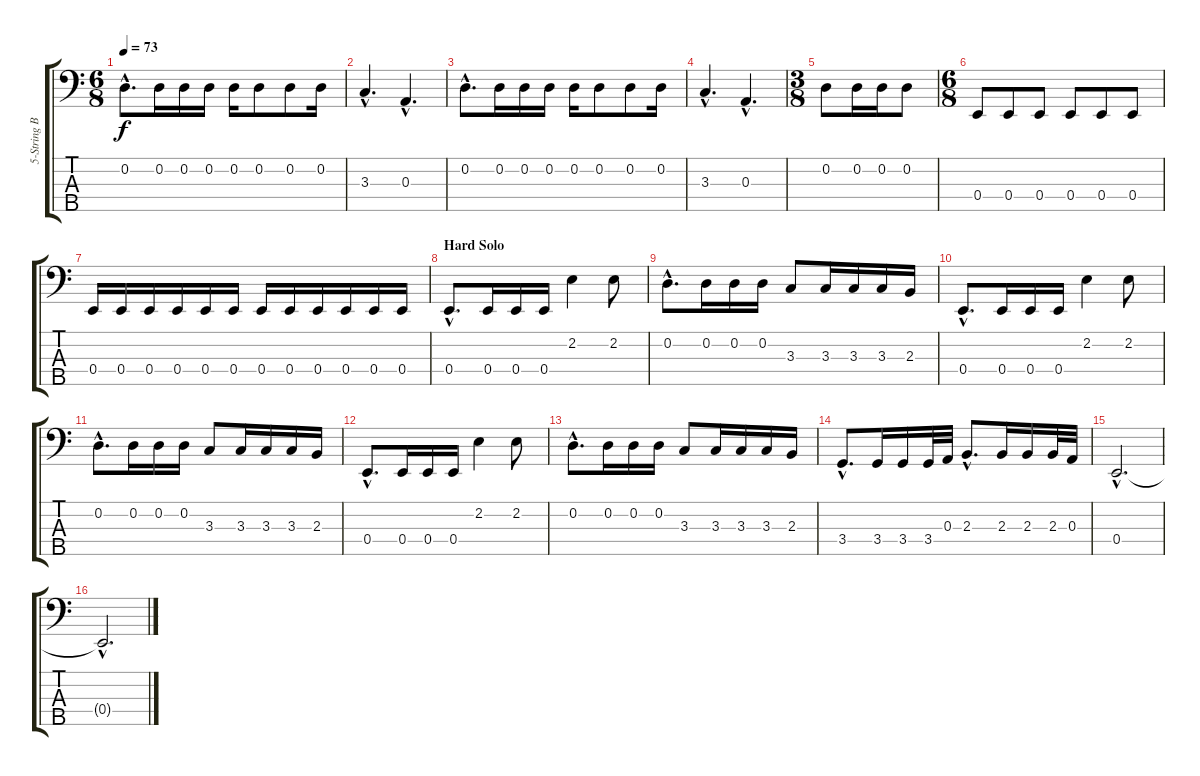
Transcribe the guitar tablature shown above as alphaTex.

\track ("5-String Bass" "5-String B") {instrument electricbassfinger}
\staff {score tabs}
\tuning (G2 D2 A1 E1 B0) {hide}
\ts (6 8)
\tempo 73
\clef f4
\ks c
0.2{hac}.8{d dy f} 0.2.16 0.2.16 0.2.16 0.2.16 0.2.8 0.2.8 0.2.16 |
3.3{hac}.4{d} 0.3{hac}.4{d} |
0.2{hac}.8{d} 0.2.16 0.2.16 0.2.16 0.2.16 0.2.8 0.2.8 0.2.16 |
3.3{hac}.4{d} 0.3{hac}.4{d} |
\ts (3 8)
0.2.8 0.2.16 0.2.16 0.2.8 |
\ts (6 8)
0.4.8 0.4.8 0.4.8 0.4.8 0.4.8 0.4.8 |
0.4.16 0.4.16 0.4.16 0.4.16 0.4.16 0.4.16 0.4.16 0.4.16 0.4.16 0.4.16 0.4.16 0.4.16 |
\section ("" "Hard Solo")
0.4{hac}.8{d} 0.4.16 0.4.16 0.4.16 2.2.4 2.2.8 |
0.2{hac}.8{d} 0.2.16 0.2.16 0.2.16 3.3.8 3.3.16 3.3.16 3.3.16 2.3.16 |
0.4{hac}.8{d} 0.4.16 0.4.16 0.4.16 2.2.4 2.2.8 |
0.2{hac}.8{d} 0.2.16 0.2.16 0.2.16 3.3.8 3.3.16 3.3.16 3.3.16 2.3.16 |
0.4{hac}.8{d} 0.4.16 0.4.16 0.4.16 2.2.4 2.2.8 |
0.2{hac}.8{d} 0.2.16 0.2.16 0.2.16 3.3.8 3.3.16 3.3.16 3.3.16 2.3.16 |
3.4{hac}.8{d} 3.4.16 3.4.16 3.4.32 0.3.32 2.3{hac}.8{d} 2.3.16 2.3.16 2.3.32 0.3.32 |
0.4{hac}.2{d} |
0.4{hac t}.2{d}
